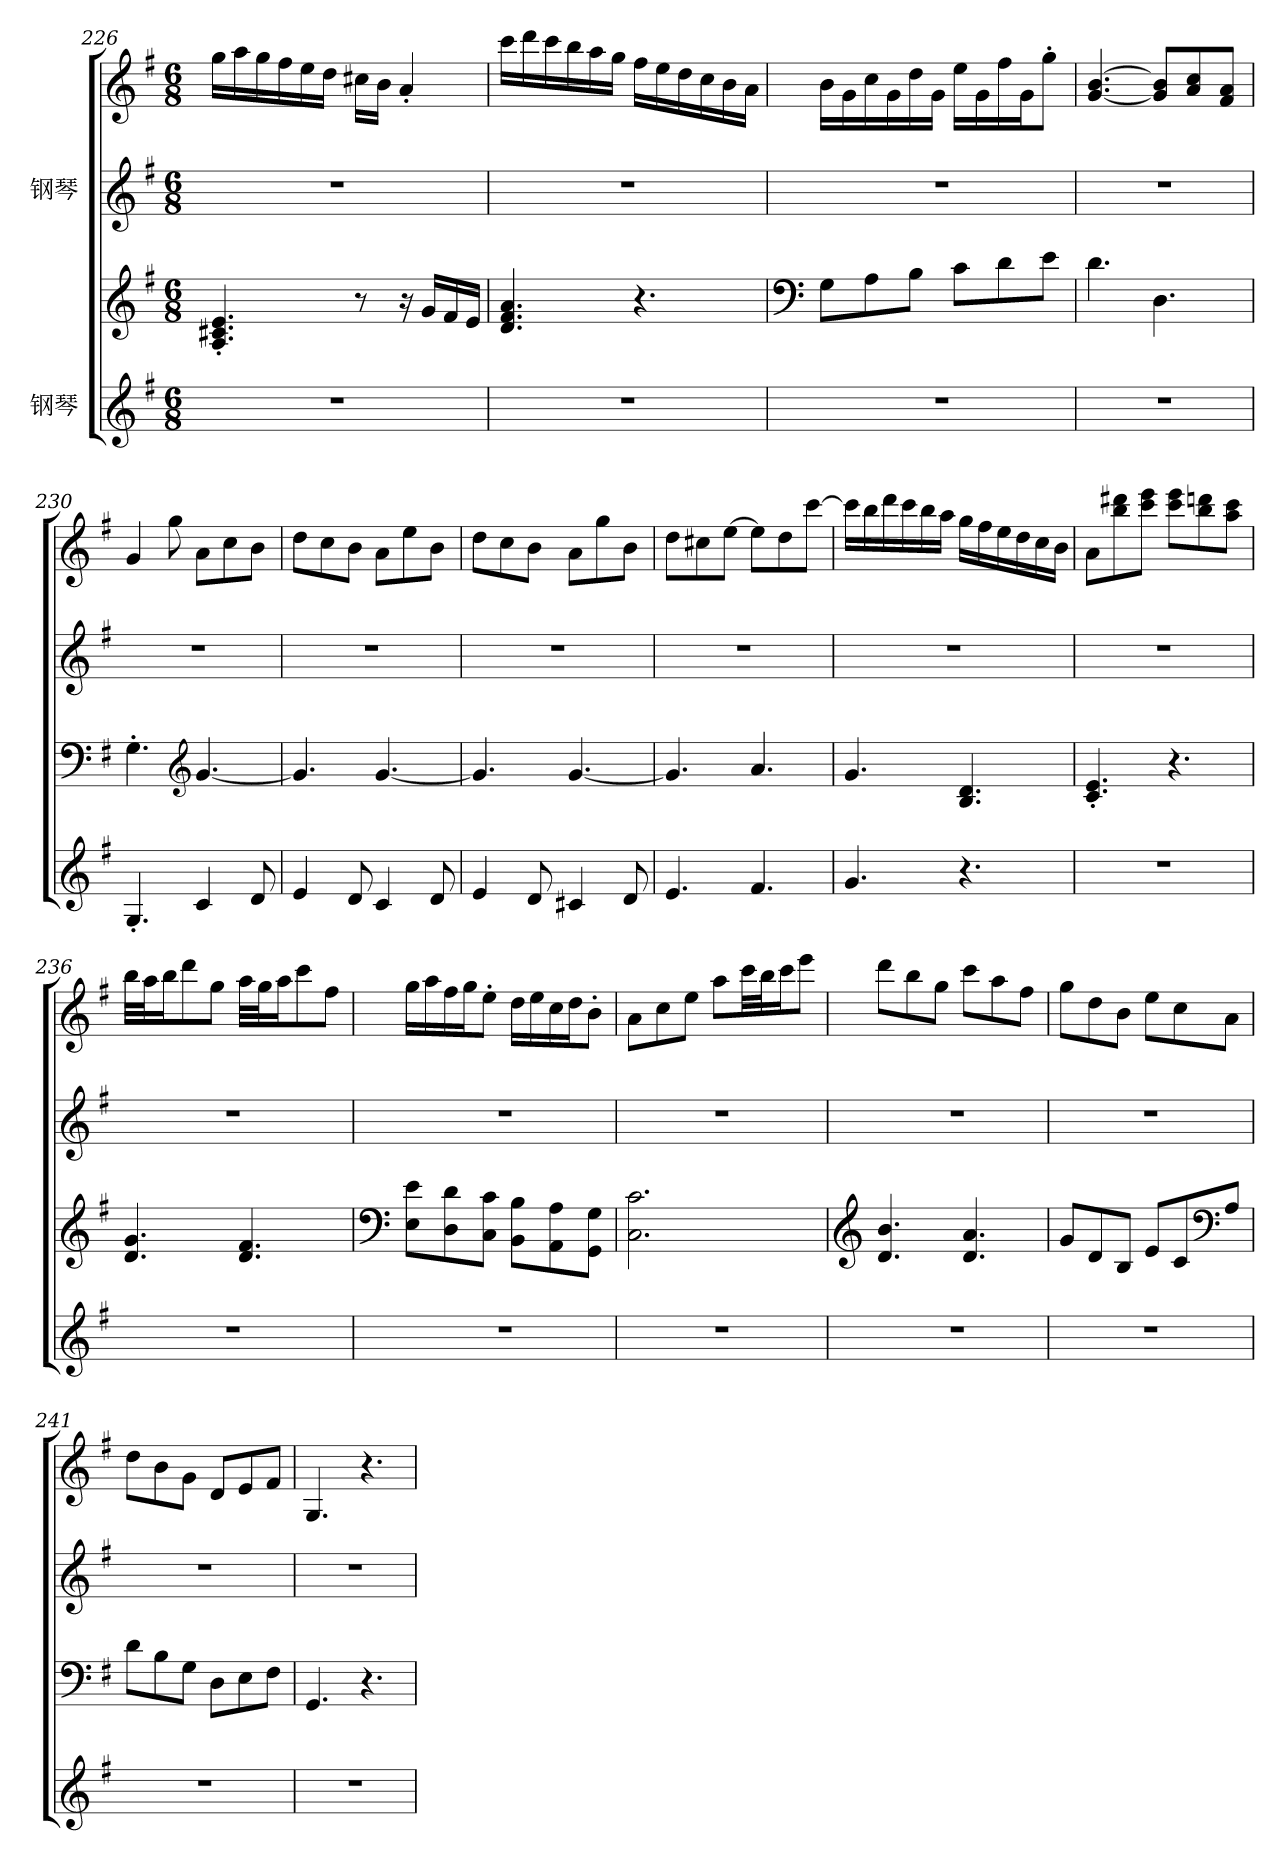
**kern	**kern	**kern	**kern
*part2	*part2	*part1	*part1
*staff4	*staff3	*staff2	*staff1
*I"钢琴	*	*I"钢琴	*
!!LO:LB:g=z
*clefG2	*clefG2	*clefG2	*clefG2
*k[f#]	*k[f#]	*k[f#]	*k[f#]
*M6/8	*M6/8	*M6/8	*M6/8
=226	=226	=226	=226
2.r	4.A/' 4.c#X/' 4.e/'	2.r	16gg\LL
.	.	.	16aa\
.	.	.	16gg\
.	.	.	16ff#\
.	.	.	16ee\
.	.	.	16dd\JJ
.	8r	.	16cc#X\LL
.	.	.	16b\JJ
.	16r	.	4a'/
.	16g/LL	.	.
.	16f#/	.	.
.	16e/JJ	.	.
=227	=227	=227	=227
2.r	4.d/ 4.f#/ 4.a/	2.r	16ccc\LL
.	.	.	16ddd\
.	.	.	16ccc\
.	.	.	16bb\
.	.	.	16aa\
.	.	.	16gg\JJ
.	4.r	.	16ff#\LL
.	.	.	16ee\
.	.	.	16dd\
.	.	.	16cc\
.	.	.	16b\
.	.	.	16a\JJ
=228	=228	=228	=228
*	*clefF4	*	*
2.r	8G\L	2.r	16b\LL
.	.	.	16g\
.	8A\	.	16cc\
.	.	.	16g\
.	8B\J	.	16dd\
.	.	.	16g\JJ
.	8c\L	.	16ee\LL
.	.	.	16g\
.	8d\	.	16ff#\
.	.	.	16g\J
.	8e\J	.	8gg'\J
!!LO:LB:g=z
=229	=229	=229	=229
2.r	4.d\	2.r	[4.g/ [4.b/
.	4.D\	.	8g/] 8b/]L
.	.	.	8a/ 8cc/
.	.	.	8f#/ 8a/J
=230	=230	=230	=230
4.G'/	4.G'\	2.r	4g/
.	.	.	8gg\
*	*clefG2	*	*
4c/	[4.g/	.	8a\L
.	.	.	8cc\
8d/	.	.	8b\J
=231	=231	=231	=231
4e/	4.g/]	2.r	8dd\L
.	.	.	8cc\
8d/	.	.	8b\J
4c/	[4.g/	.	8a\L
.	.	.	8ee\
8d/	.	.	8b\J
=232	=232	=232	=232
4e/	4.g/]	2.r	8dd\L
.	.	.	8cc\
8d/	.	.	8b\J
4c#X/	[4.g/	.	8a\L
.	.	.	8gg\
8d/	.	.	8b\J
=233	=233	=233	=233
4.e/	4.g/]	2.r	8dd\L
.	.	.	8cc#X\
.	.	.	[8ee\J
4.f#/	4.a/	.	8ee\L]
.	.	.	8dd\
.	.	.	[8ccc\J
!!LO:PB:g=z
=234	=234	=234	=234
4.g/	4.g/	2.r	16ccc\LL]
.	.	.	16bb\
.	.	.	16ddd\
.	.	.	16ccc\
.	.	.	16bb\
.	.	.	16aa\JJ
4.r	4.B/ 4.d/	.	16gg\LL
.	.	.	16ff#\
.	.	.	16ee\
.	.	.	16dd\
.	.	.	16cc\
.	.	.	16b\JJ
=235	=235	=235	=235
2.r	4.c/' 4.e/'	2.r	8a\L
.	.	.	8bb\ 8ddd#X\
.	.	.	8ccc\ 8eee\J
.	4.r	.	8ccc\ 8eee\L
.	.	.	8bb\ 8dddn\
.	.	.	8aa\ 8ccc\J
=236	=236	=236	=236
2.r	4.d/ 4.g/	2.r	32bb\LLL
.	.	.	32aa\J
.	.	.	16bb\J
.	.	.	8ddd\
.	.	.	8gg\J
.	4.d/ 4.f#/	.	32aa\LLL
.	.	.	32gg\J
.	.	.	16aa\J
.	.	.	8ccc\
.	.	.	8ff#\J
!!LO:LB:g=z
=237	=237	=237	=237
*	*clefF4	*	*
2.r	8E\ 8e\L	2.r	16gg\LL
.	.	.	16aa\
.	8D\ 8d\	.	16ff#\
.	.	.	16gg\J
.	8C\ 8c\J	.	8ee'\J
.	8BB\ 8B\L	.	16dd\LL
.	.	.	16ee\
.	8AA\ 8A\	.	16cc\
.	.	.	16dd\J
.	8GG\ 8G\J	.	8b'\J
=238	=238	=238	=238
2.r	2.C\ 2.c\	2.r	8a\L
.	.	.	8cc\
.	.	.	8ee\J
.	.	.	8aa\L
.	.	.	32ccc\LL
.	.	.	32bb\J
.	.	.	16ccc\J
.	.	.	8eee\J
=239	=239	=239	=239
*	*clefG2	*	*
2.r	4.d/ 4.b/	2.r	8ddd\L
.	.	.	8bb\
.	.	.	8gg\J
.	4.d/ 4.a/	.	8ccc\L
.	.	.	8aa\
.	.	.	8ff#\J
=240	=240	=240	=240
2.r	8g/L	2.r	8gg\L
.	8d/	.	8dd\
.	8B/J	.	8b\J
.	8e/L	.	8ee\L
.	8c/	.	8cc\
*	*clefF4	*	*
.	8A/J	.	8a\J
!!LO:LB:g=z
=241	=241	=241	=241
2.r	8d\L	2.r	8dd\L
.	8B\	.	8b\
.	8G\J	.	8g\J
.	8D\L	.	8d/L
.	8E\	.	8e/
.	8F#\J	.	8f#/J
=242	=242	=242	=242
2.r	4.GG/	2.r	4.G/
.	4.r	.	4.r
=	=	=	=
*-	*-	*-	*-
